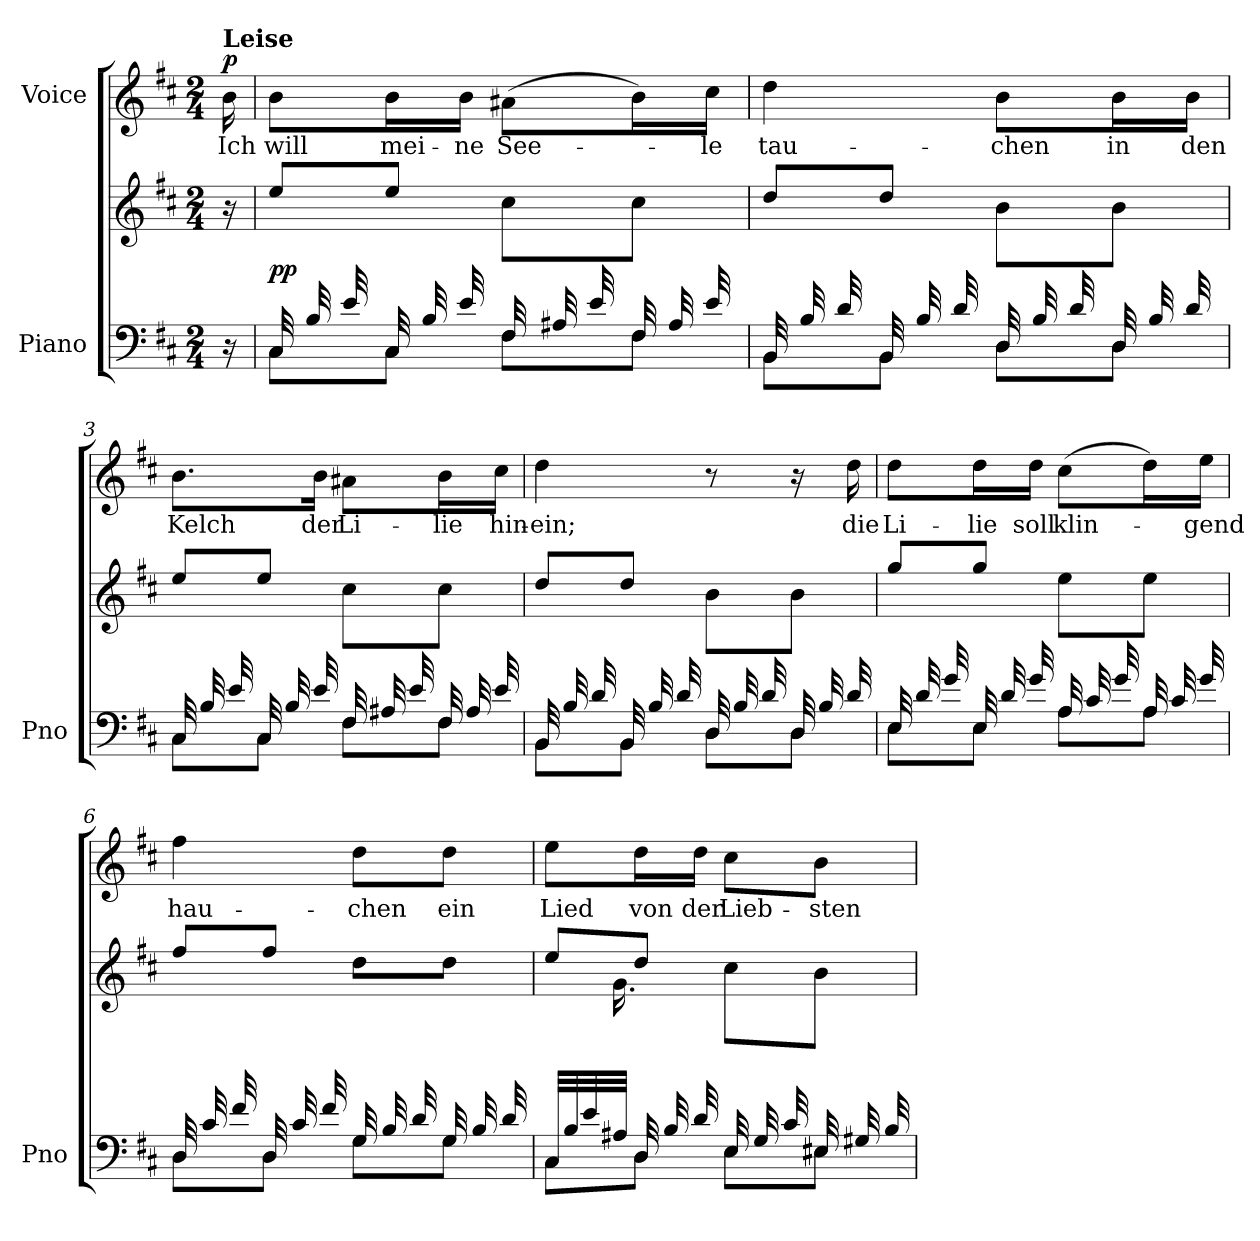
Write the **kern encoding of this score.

**kern	**kern	**dynam	**kern	**text	**dynam
*part2	*part2	*part2	*part1	*part1	*part1
*staff3	*staff2	*staff2/3	*staff1	*staff1	*staff1
*I"Piano	*	*	*I"Voice	*	*
*I'Pno	*	*	*	*	*
*clefF4	*clefG2	*	*clefG2	*	*
*k[f#c#]	*k[f#c#]	*	*k[f#c#]	*	*
*M2/4	*M2/4	*	*M2/4	*	*
=	=	=	=	=	=
!	!	!	!LO:TX:a:B:t=Leise	!	!
!	!	!	!	!LO:LY:b	!LO:DY:a
16r	16r	.	16b\	Ich	p
=1	=1	=1	=1	=1	=1
*^	*^	*	*	*	*
!	!	!	!	!LO:DY:b	!	!LO:LY:b	!
32C#/LLL	8C#\L	8ee/L	16.ryy	pp	8b\L	will	.
32B/	.	.	.	.	.	.	.
32e/	.	.	.	.	.	.	.
32ryy	.	.	32g\JJJ	.	.	.	.
!	!	!	!	!	!	!LO:LY:b	!
32C#/LLL	8C#\J	8ee/J	16.ryy	.	16b\L	mei-	.
32B/	.	.	.	.	.	.	.
!	!	!	!	!	!	!LO:LY:b	!
32e/	.	.	.	.	16b\JJ	-ne	.
32ryy	.	.	32g\JJJ	.	.	.	.
!	!	!	!	!	!	!LO:LY:b	!
32F#/LLL	8F#\L	8cc#\L	16.ryy	.	(8a#X\L	See-	.
32A#X/	.	.	.	.	.	.	.
32e/	.	.	.	.	.	.	.
32ryy	.	.	32f#\JJJ	.	.	.	.
32F#/LLL	8F#\J	8cc#\J	16.ryy	.	16b\L)	.	.
32A#/	.	.	.	.	.	.	.
!	!	!	!	!	!	!LO:LY:b	!
32e/	.	.	.	.	16cc#\JJ	-le	.
32ryy	.	.	32f#\JJJ	.	.	.	.
!!LO:LB:g=z
=2	=2	=2	=2	=2	=2	=2	=2
!	!	!	!	!	!	!LO:LY:b	!
32BB/LLL	8BB\L	8dd/L	16.ryy	.	4dd\	tau-	.
32B/	.	.	.	.	.	.	.
32d/	.	.	.	.	.	.	.
32ryy	.	.	32f#\JJJ	.	.	.	.
32BB/LLL	8BB\J	8dd/J	16.ryy	.	.	.	.
32B/	.	.	.	.	.	.	.
32d/	.	.	.	.	.	.	.
32ryy	.	.	32f#\JJJ	.	.	.	.
!	!	!	!	!	!	!LO:LY:b	!
32D/LLL	8D\L	8b\L	16.ryy	.	8b\L	-chen	.
32B/	.	.	.	.	.	.	.
32d/	.	.	.	.	.	.	.
32ryy	.	.	32f#\JJJ	.	.	.	.
!	!	!	!	!	!	!LO:LY:b	!
32D/LLL	8D\J	8b\J	16.ryy	.	16b\L	in	.
32B/	.	.	.	.	.	.	.
!	!	!	!	!	!	!LO:LY:b	!
32d/	.	.	.	.	16b\JJ	den	.
32ryy	.	.	32f#\JJJ	.	.	.	.
!!LO:LB:g=z
=3	=3	=3	=3	=3	=3	=3	=3
!	!	!	!	!	!	!LO:LY:b	!
32C#/LLL	8C#\L	8ee/L	16.ryy	.	8.b\L	Kelch	.
32B/	.	.	.	.	.	.	.
32e/	.	.	.	.	.	.	.
32ryy	.	.	32g\JJJ	.	.	.	.
32C#/LLL	8C#\J	8ee/J	16.ryy	.	.	.	.
32B/	.	.	.	.	.	.	.
!	!	!	!	!	!	!LO:LY:b	!
32e/	.	.	.	.	16b\Jk	der	.
32ryy	.	.	32g\JJJ	.	.	.	.
!	!	!	!	!	!	!LO:LY:b	!
32F#/LLL	8F#\L	8cc#\L	16.ryy	.	8a#X\L	Li-	.
32A#X/	.	.	.	.	.	.	.
32e/	.	.	.	.	.	.	.
32ryy	.	.	32f#\JJJ	.	.	.	.
!	!	!	!	!	!	!LO:LY:b	!
32F#/LLL	8F#\J	8cc#\J	16.ryy	.	16b\L	-lie	.
32A#/	.	.	.	.	.	.	.
!	!	!	!	!	!	!LO:LY:b	!
32e/	.	.	.	.	16cc#\JJ	hin-	.
32ryy	.	.	32f#\JJJ	.	.	.	.
=4	=4	=4	=4	=4	=4	=4	=4
!	!	!	!	!	!	!LO:LY:b	!
32BB/LLL	8BB\L	8dd/L	16.ryy	.	4dd\	-ein;	.
32B/	.	.	.	.	.	.	.
32d/	.	.	.	.	.	.	.
32ryy	.	.	32f#\JJJ	.	.	.	.
32BB/LLL	8BB\J	8dd/J	16.ryy	.	.	.	.
32B/	.	.	.	.	.	.	.
32d/	.	.	.	.	.	.	.
32ryy	.	.	32f#\JJJ	.	.	.	.
32D/LLL	8D\L	8b\L	16.ryy	.	8r	.	.
32B/	.	.	.	.	.	.	.
32d/	.	.	.	.	.	.	.
32ryy	.	.	32f#\JJJ	.	.	.	.
32D/LLL	8D\J	8b\J	16.ryy	.	16r	.	.
32B/	.	.	.	.	.	.	.
!	!	!	!	!	!	!LO:LY:b	!
32d/	.	.	.	.	16dd\	die	.
32ryy	.	.	32f#\JJJ	.	.	.	.
!!LO:PB:g=z
=5	=5	=5	=5	=5	=5	=5	=5
!	!	!	!	!	!	!LO:LY:b	!
32E/LLL	8E\L	8gg/L	16.ryy	.	8dd\L	Li-	.
32d/	.	.	.	.	.	.	.
32g/	.	.	.	.	.	.	.
32ryy	.	.	32b-X\JJJ	.	.	.	.
!	!	!	!	!	!	!LO:LY:b	!
32E/LLL	8E\J	8gg/J	16.ryy	.	16dd\L	-lie	.
32d/	.	.	.	.	.	.	.
!	!	!	!	!	!	!LO:LY:b	!
32g/	.	.	.	.	16dd\JJ	soll	.
32ryy	.	.	32b-\JJJ	.	.	.	.
!	!	!	!	!	!	!LO:LY:b	!
32A/LLL	8A\L	8ee\L	16.ryy	.	(8cc#\L	klin-	.
32c#/	.	.	.	.	.	.	.
32g/	.	.	.	.	.	.	.
32ryy	.	.	32a\JJJ	.	.	.	.
32A/LLL	8A\J	8ee\J	16.ryy	.	16dd\L)	.	.
32c#/	.	.	.	.	.	.	.
!	!	!	!	!	!	!LO:LY:b	!
32g/	.	.	.	.	16ee\JJ	-gend	.
32ryy	.	.	32a\JJJ	.	.	.	.
!!LO:LB:g=z
=6	=6	=6	=6	=6	=6	=6	=6
!	!	!	!	!	!	!LO:LY:b	!
32D/LLL	8D\L	8ff#/L	16.ryy	.	4ff#\	hau-	.
32c#/	.	.	.	.	.	.	.
32f#/	.	.	.	.	.	.	.
32ryy	.	.	32a\JJJ	.	.	.	.
32D/LLL	8D\J	8ff#/J	16.ryy	.	.	.	.
32c#/	.	.	.	.	.	.	.
32f#/	.	.	.	.	.	.	.
32ryy	.	.	32a\JJJ	.	.	.	.
!	!	!	!	!	!	!LO:LY:b	!
32G/LLL	8G\L	8dd\L	16.ryy	.	8dd\L	-chen	.
32B/	.	.	.	.	.	.	.
32d/	.	.	.	.	.	.	.
32ryy	.	.	32f#\JJJ	.	.	.	.
!	!	!	!	!	!	!LO:LY:b	!
32G/LLL	8G\J	8dd\J	16.ryy	.	8dd\J	ein	.
32B/	.	.	.	.	.	.	.
32d/	.	.	.	.	.	.	.
32ryy	.	.	32f#\JJJ	.	.	.	.
=7	=7	=7	=7	=7	=7	=7	=7
*	*	*	*^	*	*	*	*
!	!	!	!	!	!	!	!LO:LY:b	!
32C#/LLL	8C#\L	8ee/L	16.ryy	8..ryy	.	8ee\L	Lied	.
32B/	.	.	.	.	.	.	.	.
32e/	.	.	.	.	.	.	.	.
32A#X/JJJ	.	.	16.g\	.	.	.	.	.
!	!	!	!	!	!	!	!LO:LY:b	!
32D/LLL	8D\J	8dd/J	.	.	.	16dd\L	von	.
32B/	.	.	.	.	.	.	.	.
!	!	!	!	!	!	!	!LO:LY:b	!
32d/	.	.	4ryy	.	.	16dd\JJ	der	.
32ryy	.	.	.	32f#\JJJ	.	.	.	.
!	!	!	!	!	!	!	!LO:LY:b	!
32E/LLL	8E\L	8cc#\L	.	16.ryy	.	8cc#\L	Lieb-	.
32G/	.	.	.	.	.	.	.	.
32c#/	.	.	.	.	.	.	.	.
32ryy	.	.	.	32e\JJJ	.	.	.	.
!	!	!	!	!	!	!	!LO:LY:b	!
32E#X/LLL	8E#\J	8b\J	.	16.ryy	.	8b\J	-sten	.
32G#X/	.	.	.	.	.	.	.	.
32B/	.	.	16ryy	.	.	.	.	.
32ryy	.	.	.	32d\JJJ	.	.	.	.
*v	*v	*	*	*	*	*	*	*
*	*v	*v	*v	*	*	*	*
=	=	=	=	=	=
*-	*-	*-	*-	*-	*-
